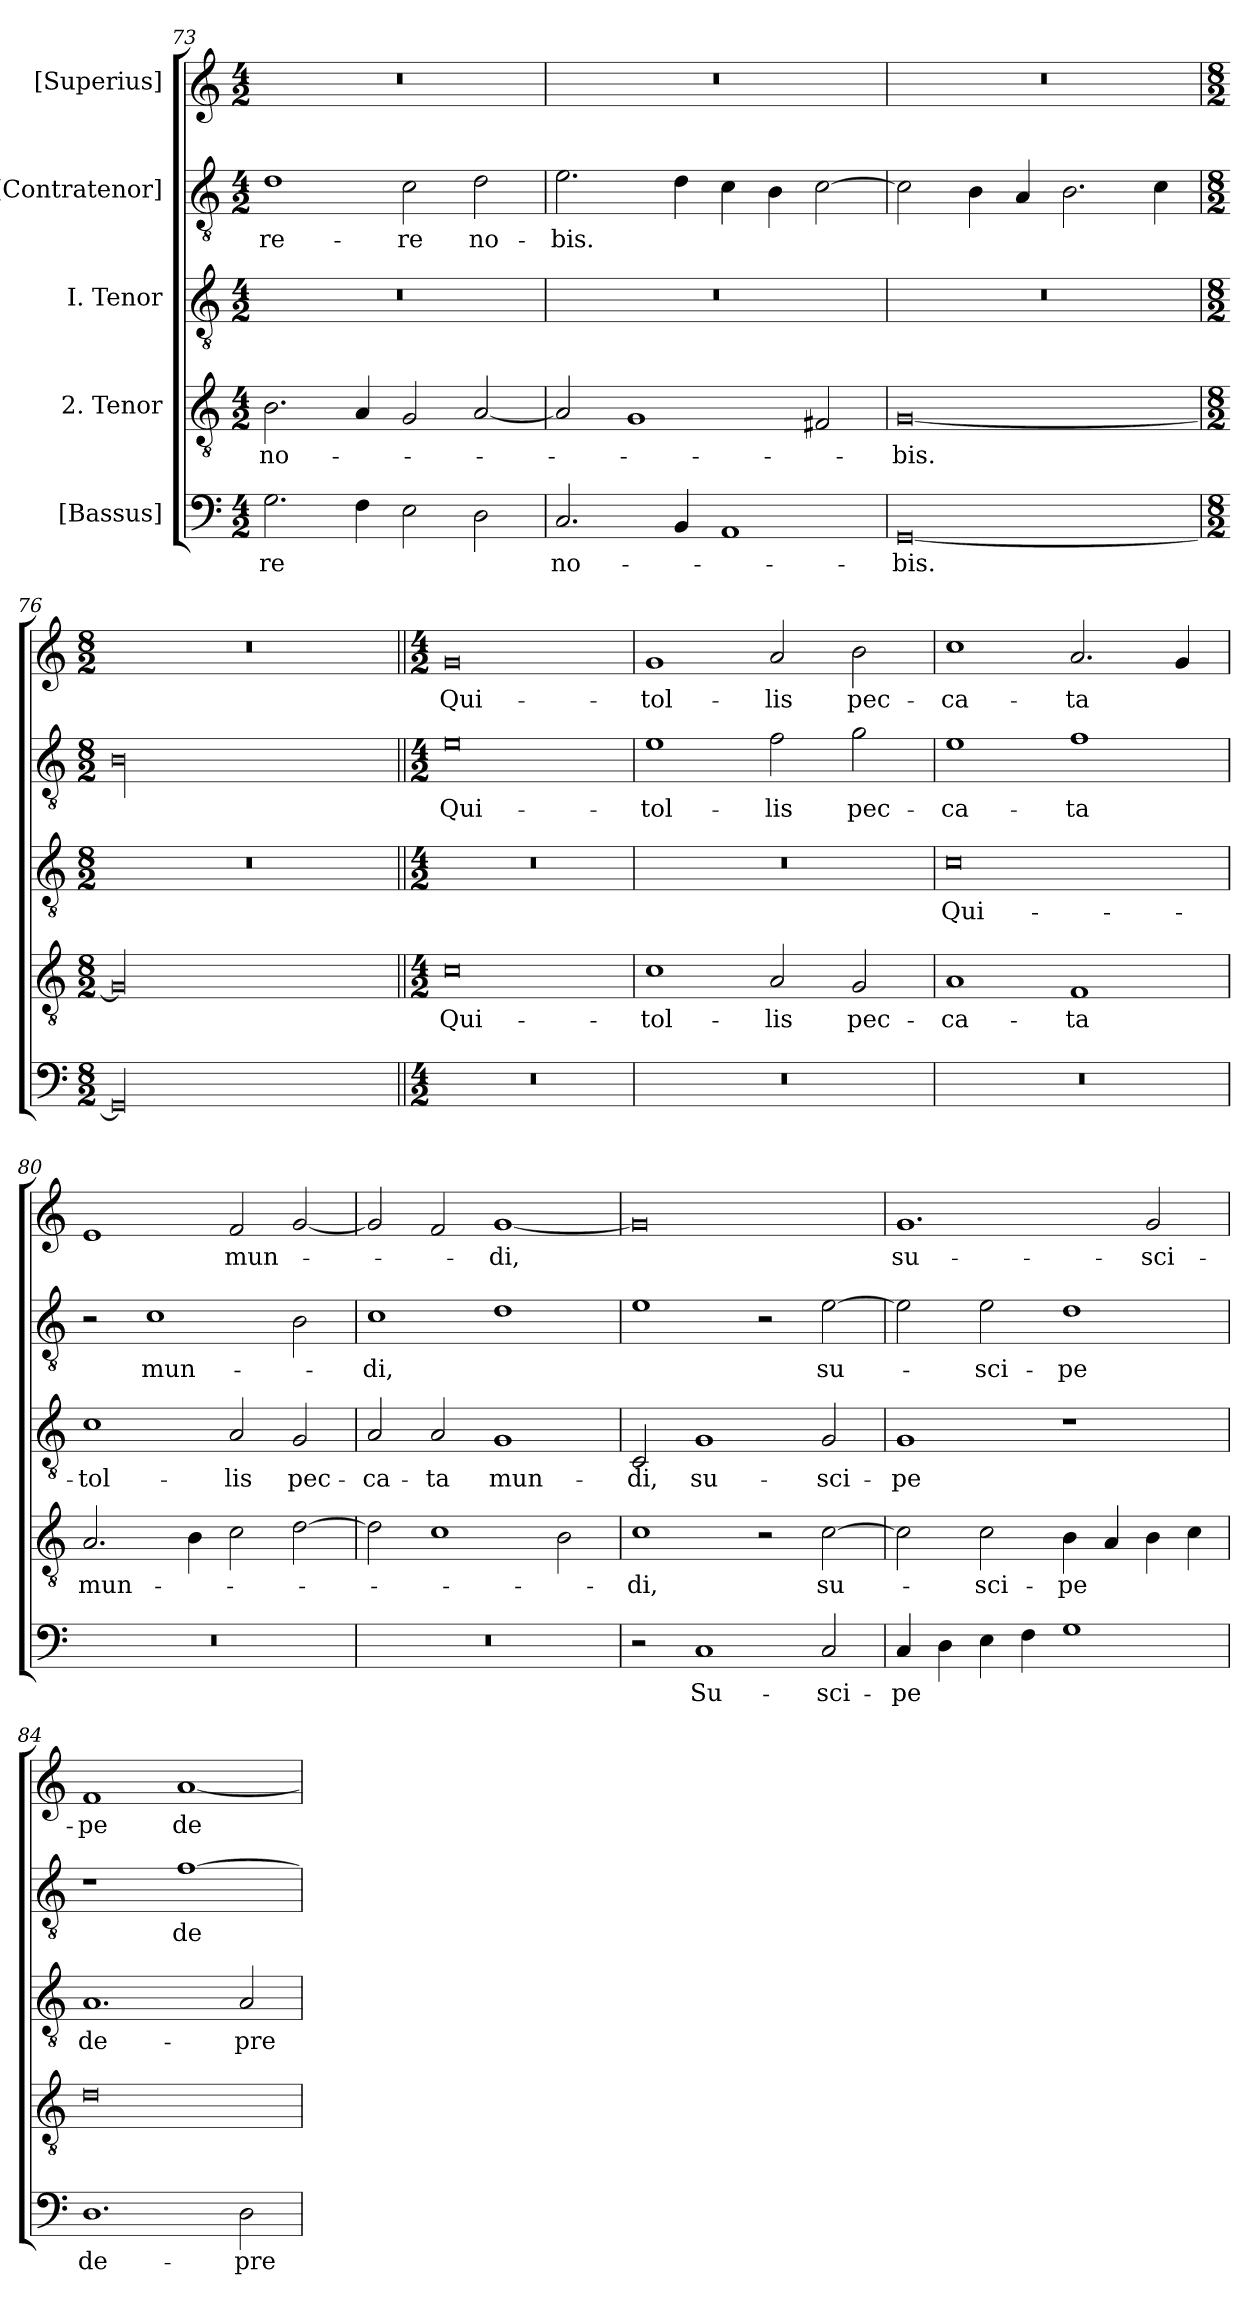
**kern	**text	**kern	**text	**kern	**text	**kern	**text	**kern	**text
*part5	*part5	*part4	*part4	*part3	*part3	*part2	*part2	*part1	*part1
*staff5	*staff5	*staff4	*staff4	*staff3	*staff3	*staff2	*staff2	*staff1	*staff1
*I"[Bassus]	*	*I"2. Tenor	*	*I"I. Tenor	*	*I"[Contratenor]	*	*I"[Superius]	*
*clefF4	*	*clefGv2	*	*clefGv2	*	*clefGv2	*	*clefG2	*
*k[]	*	*k[]	*	*k[]	*	*k[]	*	*k[]	*
*M4/2	*	*M4/2	*	*M4/2	*	*M4/2	*	*M4/2	*
=73	=73	=73	=73	=73	=73	=73	=73	=73	=73
2.G\	-re	2.B\	no-	0r	.	1d\	-re-	0r	.
4F\	.	4A/	.	.	.	.	.	.	.
2E\	.	2G/	.	.	.	2c\	-re	.	.
2D\	.	[2A/	.	.	.	2d\	no-	.	.
=74	=74	=74	=74	=74	=74	=74	=74	=74	=74
2.C/	no-	2A/]	.	0r	.	2.e\	-bis.	0r	.
.	.	1G/	.	.	.	.	.	.	.
4BB/	.	.	.	.	.	4d\	.	.	.
1AA/	.	.	.	.	.	4c\	.	.	.
.	.	.	.	.	.	4B\	.	.	.
.	.	2F#X/	.	.	.	[2c\	.	.	.
=75	=75	=75	=75	=75	=75	=75	=75	=75	=75
[0GG/	-bis.	[0G/	-bis.	0r	.	2c\]	.	0r	.
.	.	.	.	.	.	4B\	.	.	.
.	.	.	.	.	.	4A/	.	.	.
.	.	.	.	.	.	2.B\	.	.	.
.	.	.	.	.	.	4c\	.	.	.
=76	=76	=76	=76	=76	=76	=76	=76	=76	=76
*M8/2	*	*M8/2	*	*M8/2	*	*M8/2	*	*M8/2	*
00GG/]	.	00G/]	.	00r	.	00B\	.	00r	.
=77||	=77||	=77||	=77||	=77||	=77||	=77||	=77||	=77||	=77||
*M4/2	*	*M4/2	*	*M4/2	*	*M4/2	*	*M4/2	*
0r	.	0c\	Qui-	0r	.	0e\	Qui-	0g/	Qui-
=78	=78	=78	=78	=78	=78	=78	=78	=78	=78
0r	.	1c\	tol-	0r	.	1e\	tol-	1g/	tol-
.	.	2A/	-lis	.	.	2f\	-lis	2a/	-lis
.	.	2G/	pec-	.	.	2g\	pec-	2b\	pec-
=79	=79	=79	=79	=79	=79	=79	=79	=79	=79
0r	.	1A/	-ca-	0c\	Qui-	1e\	-ca-	1cc\	-ca-
.	.	1F/	-ta	.	.	1f\	-ta	2.a/	-ta
.	.	.	.	.	.	.	.	4g/	.
=80	=80	=80	=80	=80	=80	=80	=80	=80	=80
0r	.	2.A/	mun-	1c\	tol-	2r	.	1e/	.
.	.	.	.	.	.	1c\	mun-	.	.
.	.	4B\	.	.	.	.	.	.	.
.	.	2c\	.	2A/	-lis	.	.	2f/	mun-
.	.	[2d\	.	2G/	pec-	2B\	.	[2g/	.
=81	=81	=81	=81	=81	=81	=81	=81	=81	=81
0r	.	2d\]	.	2A/	-ca-	1c\	-di,	2g/]	.
.	.	1c\	.	2A/	-ta	.	.	2f/	.
.	.	.	.	1G/	mun-	1d\	.	[1g/	-di,
.	.	2B\	.	.	.	.	.	.	.
=82	=82	=82	=82	=82	=82	=82	=82	=82	=82
2r	.	1c\	-di,	2C/	-di,	1e\	.	0g/]	.
1C/	Su-	.	.	1G/	su-	.	.	.	.
.	.	2r	.	.	.	2r	.	.	.
2C/	-sci-	[2c\	su-	2G/	-sci-	[2e\	su-	.	.
=83	=83	=83	=83	=83	=83	=83	=83	=83	=83
4C/	-pe	2c\]	.	1G/	-pe	2e\]	.	1.g/	su-
4D\	.	.	.	.	.	.	.	.	.
4E\	.	2c\	-sci-	.	.	2e\	-sci-	.	.
4F\	.	.	.	.	.	.	.	.	.
1G\	.	4B\	-pe	1r	.	1d\	-pe	.	.
.	.	4A/	.	.	.	.	.	.	.
.	.	4B\	.	.	.	.	.	2g/	-sci-
.	.	4c\	.	.	.	.	.	.	.
=84	=84	=84	=84	=84	=84	=84	=84	=84	=84
1.D\	de-	0d\	.	1.A/	de-	1r	.	1f/	-pe
.	.	.	.	.	.	[1f\	de-	[1a/	de-
2D\	-pre-	.	.	2A/	-pre-	.	.	.	.
=	=	=	=	=	=	=	=	=	=
*-	*-	*-	*-	*-	*-	*-	*-	*-	*-
